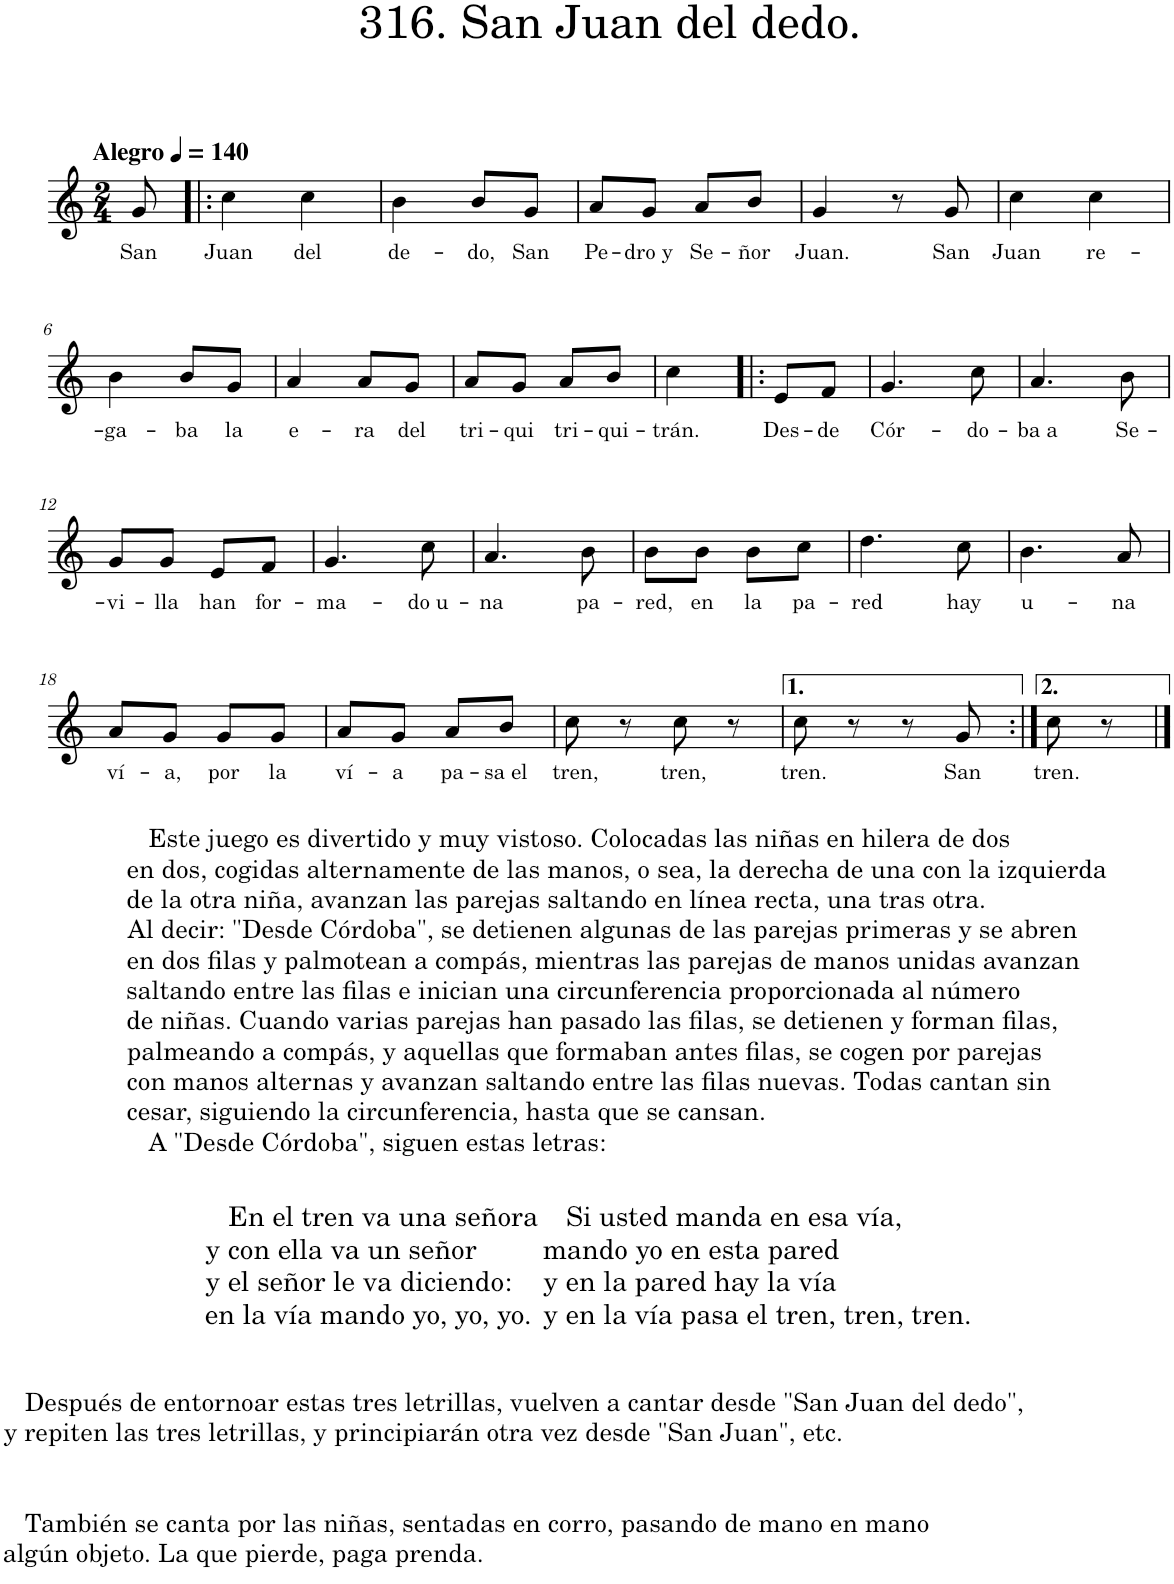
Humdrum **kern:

**kern	**text
*part1	*part1
*staff1	*staff1
*I"Piano	*
*I'Pno.	*
*clefG2	*
*k[]	*
*M2/4	*
*MM140	*
=	=
!LO:TX:a:B:t=Alegro	!
!	!LO:LY:b
8g/	San
=1!|:	=1!|:
!	!LO:LY:b
4cc\	Juan
!	!LO:LY:b
4cc\	del
=2	=2
!	!LO:LY:b
4b\	de-
!	!LO:LY:b
8b/L	-do,
!	!LO:LY:b
8g/J	San
=3	=3
!	!LO:LY:b
8a/L	Pe-
!	!LO:LY:b
8g/J	-dro y
!	!LO:LY:b
8a/L	Se-
!	!LO:LY:b
8b/J	-ñor
=4	=4
!	!LO:LY:b
4g/	Juan.
8r	.
!	!LO:LY:b
8g/	San
=5	=5
!	!LO:LY:b
4cc\	Juan
!	!LO:LY:b
4cc\	re-
!!LO:LB:g=z
=6	=6
!	!LO:LY:b
4b\	-ga-
!	!LO:LY:b
8b/L	-ba
!	!LO:LY:b
8g/J	la
=7	=7
!	!LO:LY:b
4a/	e-
!	!LO:LY:b
8a/L	-ra
!	!LO:LY:b
8g/J	del
=8	=8
!	!LO:LY:b
8a/L	tri-
!	!LO:LY:b
8g/J	-qui
!	!LO:LY:b
8a/L	tri-
!	!LO:LY:b
8b/J	-qui-
=9	=9
!	!LO:LY:b
4cc\	-trán.
!	!LO:LY:b
8e/L	Des-
!	!LO:LY:b
8f/J	-de
=10	=10
!	!LO:LY:b
4.g/	Cór-
!	!LO:LY:b
8cc\	-do-
=11	=11
!	!LO:LY:b
4.a/	-ba a
!	!LO:LY:b
8b\	Se-
!!LO:LB:g=z
=12	=12
!	!LO:LY:b
8g/L	-vi-
!	!LO:LY:b
8g/J	-lla
!	!LO:LY:b
8e/L	han
!	!LO:LY:b
8f/J	for-
=13	=13
!	!LO:LY:b
4.g/	-ma-
!	!LO:LY:b
8cc\	-do u-
=14	=14
!	!LO:LY:b
4.a/	-na
!	!LO:LY:b
8b\	pa-
=15	=15
!	!LO:LY:b
8b\L	-red,
!	!LO:LY:b
8b\J	en
!	!LO:LY:b
8b\L	la
!	!LO:LY:b
8cc\J	pa-
=16	=16
!	!LO:LY:b
4.dd\	-red
!	!LO:LY:b
8cc\	hay
=17	=17
!	!LO:LY:b
4.b\	u-
!	!LO:LY:b
8a/	-na
!!LO:LB:g=z
=18	=18
!	!LO:LY:b
8a/L	ví-
!LO:TX:b:t=Este juego es divertido y muy vistoso. Colocadas las niñas en hilera de dos	!
!LO:TX:b:t=en dos, cogidas alternamente de las manos, o sea, la derecha de una con la izquierda	!
!LO:TX:b:t=de la otra niña, avanzan las parejas saltando en línea recta, una tras otra.	!
!LO:TX:b:t=Al decir&colon; "Desde Córdoba", se detienen algunas de las parejas primeras y se abren	!
!LO:TX:b:t=en dos filas y palmotean a compás, mientras las parejas de manos unidas avanzan	!
!LO:TX:b:t=saltando entre las filas e inician una circunferencia proporcionada al número	!
!LO:TX:b:t=de niñas. Cuando varias parejas han pasado las filas, se detienen y forman filas,	!
!LO:TX:b:t=palmeando a compás, y aquellas que formaban antes filas, se cogen por parejas	!
!LO:TX:b:t=con manos alternas y avanzan saltando entre las filas nuevas. Todas cantan sin	!
!LO:TX:b:t=cesar, siguiendo la circunferencia, hasta que se cansan.	!
!LO:TX:b:t=A "Desde Córdoba", siguen estas letras&colon;	!
!	!LO:LY:b
8g/J	-a,
!	!LO:LY:b
8g/L	por
!LO:TX:b:t=En el tren va una señora	!
!LO:TX:b:t=y con ella va un señor	!
!LO:TX:b:t=y el señor le va diciendo&colon;	!
!LO:TX:b:t=en la vía mando yo, yo, yo.	!
!	!LO:LY:b
8g/J	la
=19	=19
!	!LO:LY:b
8a/L	ví-
!LO:TX:b:t=Si usted manda en esa vía,	!
!LO:TX:b:t=mando yo en esta pared	!
!LO:TX:b:t=y en la pared hay la vía	!
!LO:TX:b:t=y en la vía pasa el tren, tren, tren.	!
!	!LO:LY:b
8g/J	-a
!	!LO:LY:b
8a/L	pa-
!LO:TX:b:t=Después de entornoar estas tres letrillas, vuelven a cantar desde "San Juan del dedo",	!
!LO:TX:b:t=y repiten las tres letrillas, y principiarán otra vez desde "San Juan", etc.	!
!LO:TX:b:t=También se canta por las niñas, sentadas en corro, pasando de mano en mano	!
!LO:TX:b:t=algún objeto. La que pierde, paga prenda.	!
!	!LO:LY:b
8b/J	-sa el
=20	=20
!	!LO:LY:b
8cc\	tren,
8r	.
!	!LO:LY:b
8cc\	tren,
8r	.
=21	=21
!	!LO:LY:b
8cc\	tren.
8r	.
8r	.
!	!LO:LY:b
8g/	San
=22:|!	=22:|!
!	!LO:LY:b
8cc\	tren.
8r	.
==	==
*-	*-
